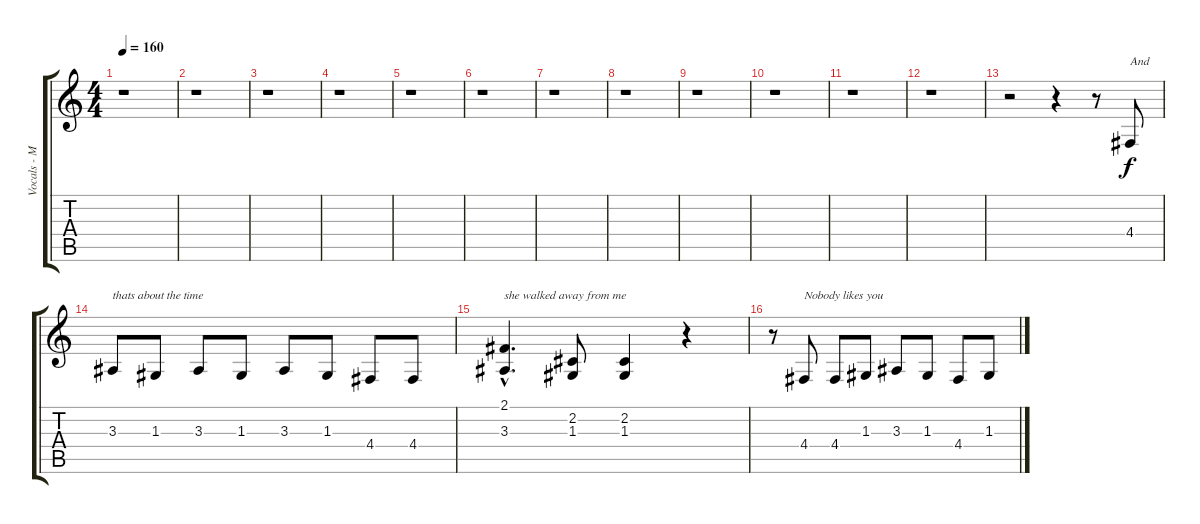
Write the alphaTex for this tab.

\track ("Vocals - Mark " "Vocals - M") {instrument sopranosax}
\staff {score tabs}
\tuning (E4 B3 G3 D3 A2 E2) {hide}
\ts (4 4)
\tempo 160
\clef g2
\ks c
r.1{dy f} |
r.1 |
r.1 |
r.1 |
r.1 |
r.1 |
r.1 |
r.1 |
r.1 |
r.1 |
r.1 |
r.1 |
r.2 r.4 r.8 4.4.8{txt "And "} |
3.3.8{txt "thats about the time "} 1.3.8 3.3.8 1.3.8 3.3.8 1.3.8 4.4.8 4.4.8 |
(2.1{hac} 3.3{hac}).4{d txt "she walked away from me"} (2.2 1.3).8 (2.2 1.3).4 r.4 |
r.8 4.4.8{txt "Nobody likes you "} 4.4.8 1.3.8 3.3.8 1.3.8 4.4.8 1.3.8
